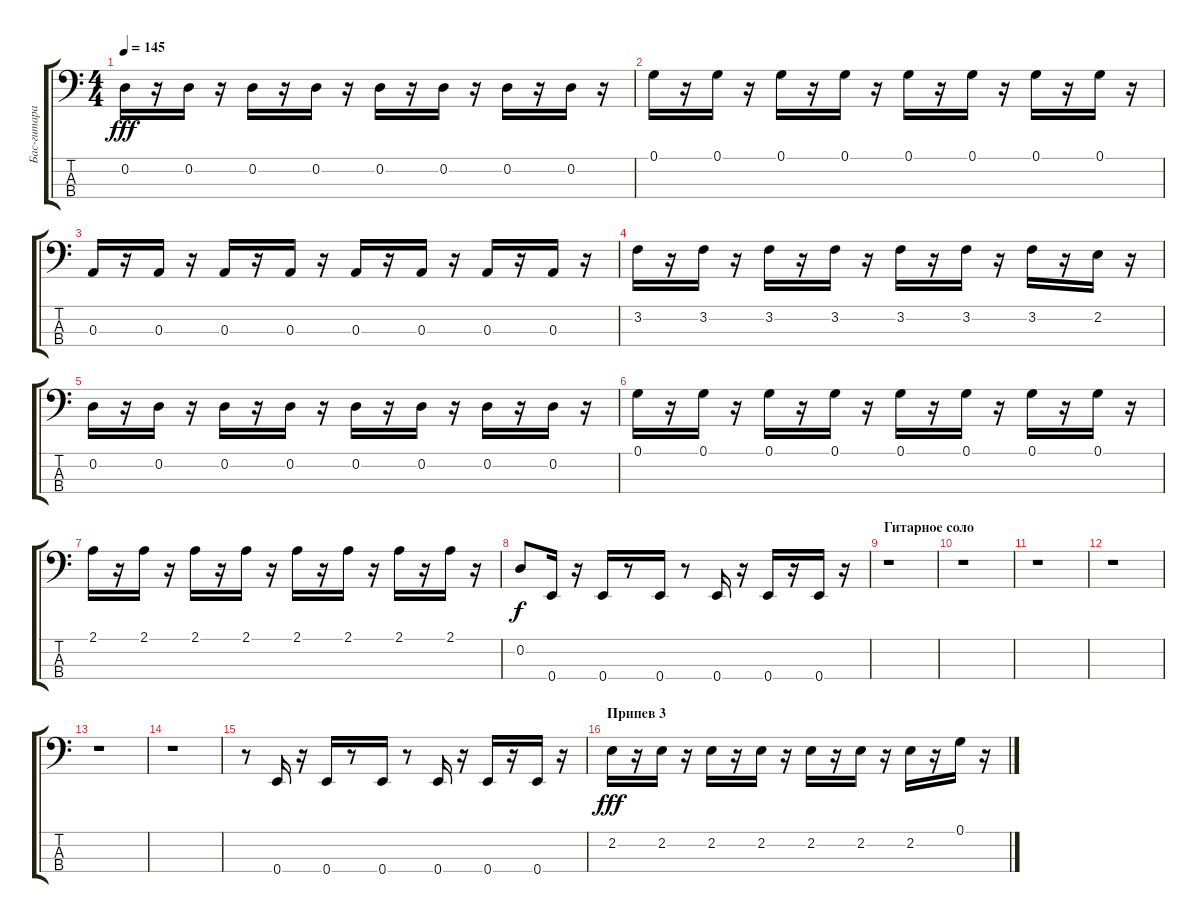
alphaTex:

\track ("Бас-гитара" "Бас-гитара") {instrument electricbasspick}
\staff {score tabs}
\tuning (G2 D2 A1 E1) {hide}
\ts (4 4)
\tempo 145
\clef f4
\ks c
0.2.16{dy fff} r.16 0.2.16 r.16 0.2.16 r.16 0.2.16 r.16 0.2.16 r.16 0.2.16 r.16 0.2.16 r.16 0.2.16 r.16 |
0.1.16 r.16 0.1.16 r.16 0.1.16 r.16 0.1.16 r.16 0.1.16 r.16 0.1.16 r.16 0.1.16 r.16 0.1.16 r.16 |
0.3.16 r.16 0.3.16 r.16 0.3.16 r.16 0.3.16 r.16 0.3.16 r.16 0.3.16 r.16 0.3.16 r.16 0.3.16 r.16 |
3.2.16 r.16 3.2.16 r.16 3.2.16 r.16 3.2.16 r.16 3.2.16 r.16 3.2.16 r.16 3.2.16 r.16 2.2.16 r.16 |
0.2.16 r.16 0.2.16 r.16 0.2.16 r.16 0.2.16 r.16 0.2.16 r.16 0.2.16 r.16 0.2.16 r.16 0.2.16 r.16 |
0.1.16 r.16 0.1.16 r.16 0.1.16 r.16 0.1.16 r.16 0.1.16 r.16 0.1.16 r.16 0.1.16 r.16 0.1.16 r.16 |
2.1.16 r.16 2.1.16 r.16 2.1.16 r.16 2.1.16 r.16 2.1.16 r.16 2.1.16 r.16 2.1.16 r.16 2.1.16 r.16 |
0.2.8{dy f} 0.4.16 r.16 0.4.16 r.8 0.4.16 r.8 0.4.16 r.16 0.4.16 r.16 0.4.16 r.16 |
\section ("" "Гитарное соло")
r.1 |
r.1 |
r.1 |
r.1 |
r.1 |
r.1 |
r.8 0.4.16 r.16 0.4.16 r.8 0.4.16 r.8 0.4.16 r.16 0.4.16 r.16 0.4.16 r.16 |
\section ("" "Припев 3")
2.2.16{dy fff} r.16 2.2.16 r.16 2.2.16 r.16 2.2.16 r.16 2.2.16 r.16 2.2.16 r.16 2.2.16 r.16 0.1.16 r.16
